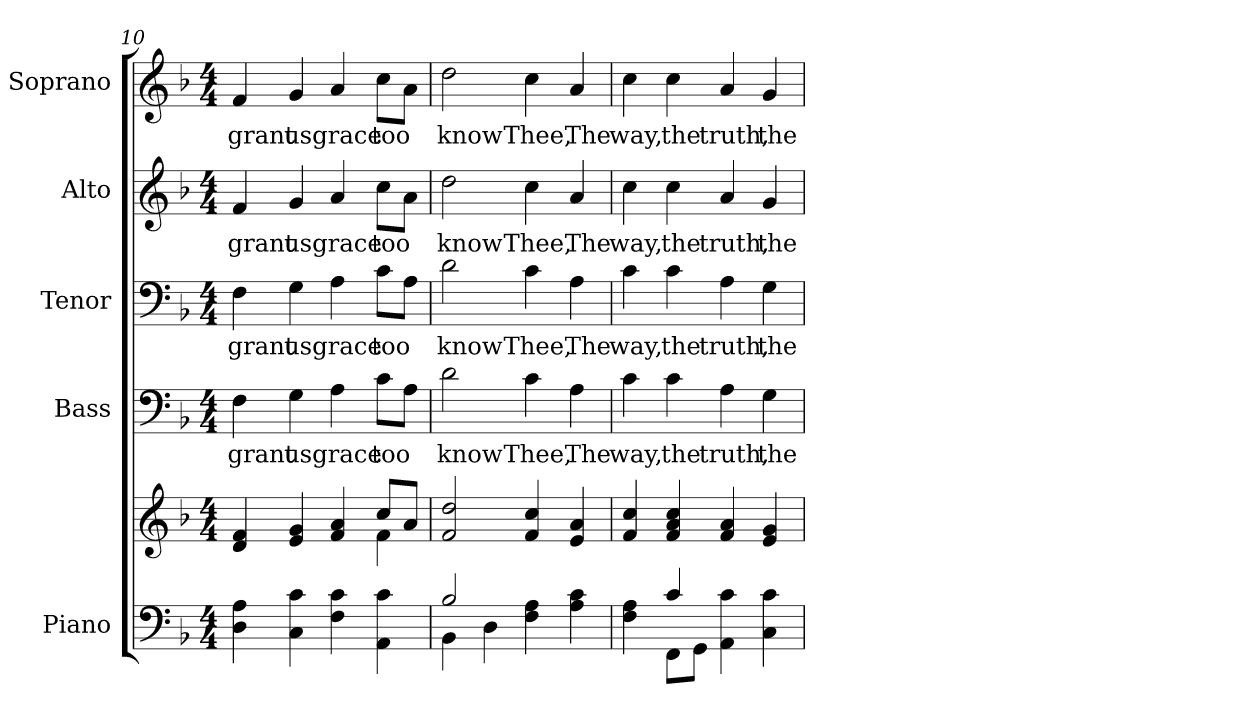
**kern	**kern	**kern	**text	**kern	**text	**kern	**text	**kern	**text
*part5	*part5	*part4	*part4	*part3	*part3	*part2	*part2	*part1	*part1
*staff6	*staff5	*staff4	*staff4	*staff3	*staff3	*staff2	*staff2	*staff1	*staff1
*I"Piano	*	*I"Bass	*	*I"Tenor	*	*I"Alto	*	*I"Soprano	*
*I'Pno.	*	*I'B.	*	*I'T.	*	*I'A.	*	*I'S.	*
!!LO:PB:g=z
*clefF4	*clefG2	*clefF4	*	*clefF4	*	*clefG2	*	*clefG2	*
*k[b-]	*k[b-]	*k[b-]	*	*k[b-]	*	*k[b-]	*	*k[b-]	*
*F:	*F:	*F:	*	*F:	*	*F:	*	*F:	*
*M4/4	*M4/4	*M4/4	*	*M4/4	*	*M4/4	*	*M4/4	*
=10	=10	=10	=10	=10	=10	=10	=10	=10	=10
*	*^	*	*	*	*	*	*	*	*
!	!	!	!	!LO:LY:b:color=#000000	!	!	!	!	!	!
!	!	!	!	!	!	!LO:LY:b:color=#000000	!	!	!	!
!	!	!	!	!	!	!	!	!LO:LY:b:color=#000000	!	!
!	!	!	!	!	!	!	!	!	!	!LO:LY:b:color=#000000
4Di\ 4Ai	4di/ 4fi	2ryy	4Fi\	grant	4Fi\	grant	4fi/	grant	4fi/	grant
!	!	!	!	!LO:LY:b:color=#000000	!	!	!	!	!	!
!	!	!	!	!	!	!LO:LY:b:color=#000000	!	!	!	!
!	!	!	!	!	!	!	!	!LO:LY:b:color=#000000	!	!
!	!	!	!	!	!	!	!	!	!	!LO:LY:b:color=#000000
4Ci\ 4ci	4ei/ 4gi	.	4Gi\	us	4Gi\	us	4gi/	us	4gi/	us
!	!	!	!	!LO:LY:b:color=#000000	!	!	!	!	!	!
!	!	!	!	!	!	!LO:LY:b:color=#000000	!	!	!	!
!	!	!	!	!	!	!	!	!LO:LY:b:color=#000000	!	!
!	!	!	!	!	!	!	!	!	!	!LO:LY:b:color=#000000
4Fi\ 4ci	4fi/ 4ai	4ryy	4Ai\	grace	4Ai\	grace	4ai/	grace	4ai/	grace
!	!	!	!	!LO:LY:b:color=#000000	!	!	!	!	!	!
!	!	!	!	!	!	!LO:LY:b:color=#000000	!	!	!	!
!	!	!	!	!	!	!	!	!LO:LY:b:color=#000000	!	!
!	!	!	!	!	!	!	!	!	!	!LO:LY:b:color=#000000
4AAi\ 4ci	8cci/L	4fi\	8ci\L	too	8ci\L	too	8cci\L	too	8cci\L	too
.	8ai/J	.	8Ai\J	.	8Ai\J	.	8ai\J	.	8ai\J	.
*	*v	*v	*	*	*	*	*	*	*	*
=11	=11	=11	=11	=11	=11	=11	=11	=11	=11
*^	*	*	*	*	*	*	*	*	*
!	!	!	!	!LO:LY:b:color=#000000	!	!	!	!	!	!
!	!	!	!	!	!	!LO:LY:b:color=#000000	!	!	!	!
!	!	!	!	!	!	!	!	!LO:LY:b:color=#000000	!	!
!	!	!	!	!	!	!	!	!	!	!LO:LY:b:color=#000000
2B-i/	4BB-i\	2fi/ 2ddi	2di\	know	2di\	know	2ddi\	know	2ddi\	know
.	4Di\	.	.	.	.	.	.	.	.	.
!	!	!	!	!LO:LY:b:color=#000000	!	!	!	!	!	!
!	!	!	!	!	!	!LO:LY:b:color=#000000	!	!	!	!
!	!	!	!	!	!	!	!	!LO:LY:b:color=#000000	!	!
!	!	!	!	!	!	!	!	!	!	!LO:LY:b:color=#000000
4Fi\ 4Ai	2ryy	4fi/ 4cci	4ci\	Thee,	4ci\	Thee,	4cci\	Thee,	4cci\	Thee,
!	!	!	!	!LO:LY:b:color=#000000	!	!	!	!	!	!
!	!	!	!	!	!	!LO:LY:b:color=#000000	!	!	!	!
!	!	!	!	!	!	!	!	!LO:LY:b:color=#000000	!	!
!	!	!	!	!	!	!	!	!	!	!LO:LY:b:color=#000000
4Ai\ 4ci	.	4ei/ 4ai	4Ai\	The	4Ai\	The	4ai/	The	4ai/	The
!!LO:PB:g=z
=12	=12	=12	=12	=12	=12	=12	=12	=12	=12	=12
!	!	!	!	!LO:LY:b:color=#000000	!	!	!	!	!	!
!	!	!	!	!	!	!LO:LY:b:color=#000000	!	!	!	!
!	!	!	!	!	!	!	!	!LO:LY:b:color=#000000	!	!
!	!	!	!	!	!	!	!	!	!	!LO:LY:b:color=#000000
4Fi\ 4Ai	4ryy	4fi/ 4cci	4ci\	way,	4ci\	way,	4cci\	way,	4cci\	way,
!	!	!	!	!LO:LY:b:color=#000000	!	!	!	!	!	!
!	!	!	!	!	!	!LO:LY:b:color=#000000	!	!	!	!
!	!	!	!	!	!	!	!	!LO:LY:b:color=#000000	!	!
!	!	!	!	!	!	!	!	!	!	!LO:LY:b:color=#000000
4ci/	8FFi\L	4fi/ 4ai 4cci	4ci\	the	4ci\	the	4cci\	the	4cci\	the
.	8GGi\J	.	.	.	.	.	.	.	.	.
!	!	!	!	!LO:LY:b:color=#000000	!	!	!	!	!	!
!	!	!	!	!	!	!LO:LY:b:color=#000000	!	!	!	!
!	!	!	!	!	!	!	!	!LO:LY:b:color=#000000	!	!
!	!	!	!	!	!	!	!	!	!	!LO:LY:b:color=#000000
4AAi\ 4ci	2ryy	4fi/ 4ai	4Ai\	truth,	4Ai\	truth,	4ai/	truth,	4ai/	truth,
!	!	!	!	!LO:LY:b:color=#000000	!	!	!	!	!	!
!	!	!	!	!	!	!LO:LY:b:color=#000000	!	!	!	!
!	!	!	!	!	!	!	!	!LO:LY:b:color=#000000	!	!
!	!	!	!	!	!	!	!	!	!	!LO:LY:b:color=#000000
4Ci\ 4ci	.	4ei/ 4gi	4Gi\	the	4Gi\	the	4gi/	the	4gi/	the
*v	*v	*	*	*	*	*	*	*	*	*
=	=	=	=	=	=	=	=	=	=
*-	*-	*-	*-	*-	*-	*-	*-	*-	*-
